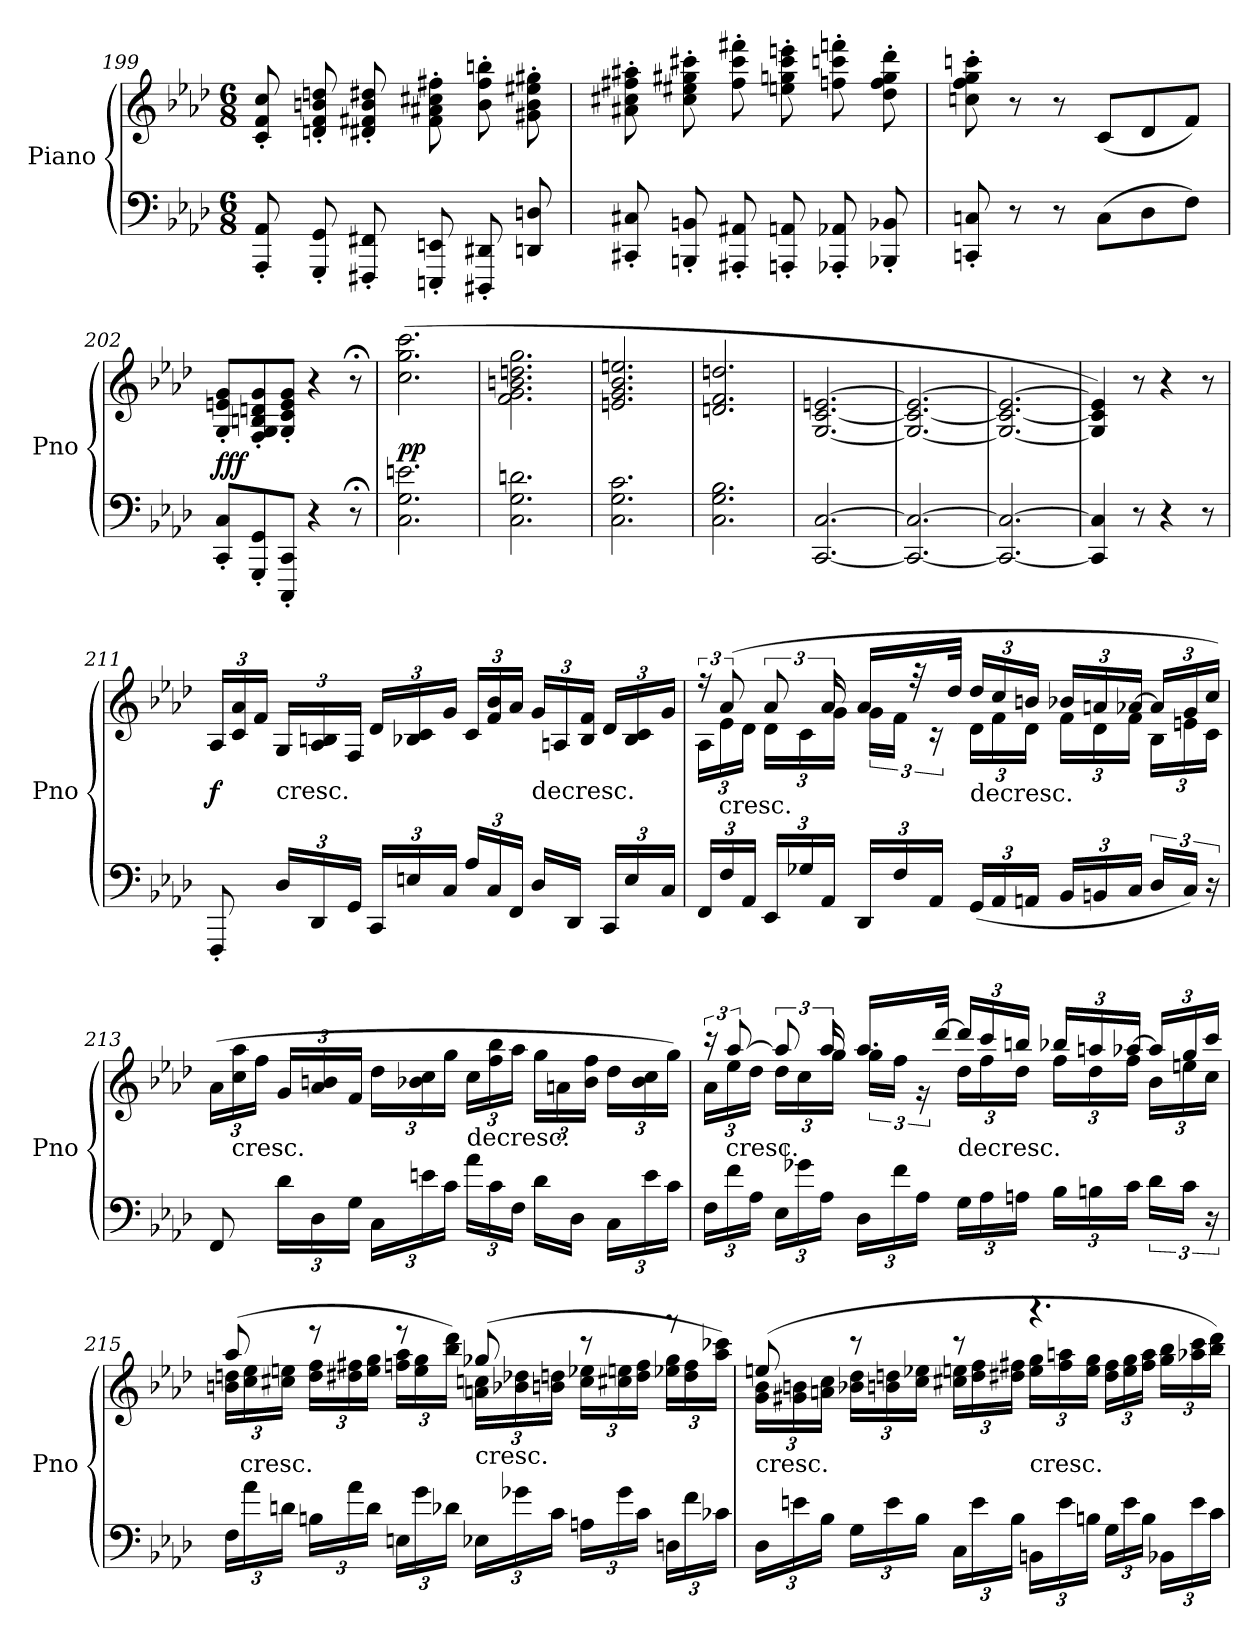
**kern	**kern	**dynam
*part1	*part1	*part1
*staff2	*staff1	*staff1/2
*I"Piano	*	*
*I'Pno	*	*
*clefF4	*clefG2	*
*k[b-e-a-d-]	*k[b-e-a-d-]	*
*M6/8	*M6/8	*
=199	=199	=199
8AAA-'/ 8AA-'/	8c'/ 8f'/ 8cc'/	.
8GGG'/ 8GG'/	8dn'/ 8f'/ 8bn'/ 8ddn'/	.
8FFF#X'/ 8FF#X'/	8d#X'/ 8f#X'/ 8b'/ 8dd#X'/	.
8EEEn'/ 8EEn'/	8f#'\ 8a#X'\ 8cc#X'\ 8ff#X'\	.
8DDD#X'/ 8DD#X'/	8b'\ 8ff#'\ 8bbn'\	.
8DDn/ 8Dn/	8g#X'\ 8b'\ 8ee#X'\ 8gg#X'\	.
=200	=200	=200
8CC#X'/ 8C#X'/	8a#X'\ 8cc#X'\ 8ff#X'\ 8aa#X'\	.
8BBBn'/ 8BBn'/	8cc#'\ 8ee#X'\ 8gg#X'\ 8ccc#X'\	.
8AAA#X'/ 8AA#X'/	8ff#'\ 8ccc#'\ 8fff#X'\	.
8AAAn'/ 8AAn'/	8een'\ 8ggn'\ 8ccc#'\ 8eeen'\	.
8AAA-X'/ 8AA-X'/	8ffn'\ 8cccn'\ 8fffn'\	.
8BBB-X'/ 8BB-X'/	8dd-'\ 8ff'\ 8gg'\ 8ddd-'\	.
=201	=201	=201
8CCn'/ 8Cn'/	8ccn'\ 8ff'\ 8gg'\ 8cccn'\	.
8r	8r	.
8r	8r	.
(8C\L	(8c/L	.
8D-\	8d-/	.
8F\J)	8f/J)	.
=202	=202	=202
8CC'/ 8C'/L	8G'/ 8en'/ 8g'/L	fff
8GGG'/ 8GG'/	8F'/ 8G'/ 8Bn'/ 8dn'/ 8g'/	.
8CCC'/ 8CC'/J	8G'/ 8c'/ 8e'/ 8g'/J	.
4r	4r	.
8r;<	8r;<	.
=203	=203	=203
2.C\ 2.G\ 2.en\	(2.cc\ 2.gg\ 2.ccc\	pp
=204	=204	=204
2.C\ 2.G\ 2.dn\	2.f\ 2.g\ 2.bn\ 2.ddn\ 2.gg\	.
=205	=205	=205
2.C\ 2.G\ 2.c\	2.en/ 2.g/ 2.b-/ 2.een/	.
=206	=206	=206
2.C\ 2.G\ 2.B-\	2.dn/ 2.f/ 2.ddn/	.
=207	=207	=207
[2.CC/ [2.C/	[2.G/ [2.c/ [2.en/	.
=208	=208	=208
2.CC_/ 2.C_/	2.G_/ 2.c_/ 2.e_/	.
=209	=209	=209
2.CC_/ 2.C_/	2.G_/ 2.c_/ 2.e_/	.
=210	=210	=210
4CC]/ 4C]/	4G]/ 4c]/ 4e]/)	.
8r	8r	.
4r	4r	.
8r	8r	.
=211	=211	=211
8FFF'/	24A-/LL	f
.	24c/ 24a-/	.
.	24f/JJ	.
!	!LO:TX:c:t=cresc.	!
24D-/LL	24G/LL	.
24DD-/	24A-/ 24Bn/	.
24GG/JJ	24F/JJ	.
24CC/LL	24d-/LL	.
24En/	24B-X/ 24c/	.
24C/JJ	24g/JJ	.
24A-/LL	24c/LL	.
24C/	24f/ 24b-/	.
24FF/JJ	24a-/JJ	.
!	!LO:TX:c:t=decresc.	!
16D-/LL	24g/LL	.
.	24An/	.
16DD-/JJ	.	.
.	24B-/ 24f/JJ	.
24CC/LL	24d-/LL	.
24E/	24B-/ 24c/	.
24C/JJ	24g/JJ	.
=212	=212	=212
*	*^	*
24FF/LL	24r	24A-\LL	.
!	!LO:TX:c:t=cresc.	!	!
24F/	(12a-/	24e-\	.
24AA-/JJ	.	24d-\JJ	.
24EE-/LL	12a-/	24d-\LL	.
24G-X/	.	24c\	.
24AA-/JJ	24a-/	24g\JJ	.
24DD-/LL	16a-/LL	24g\LL	.
24F/	.	24f\JJ	.
.	32r	.	.
24AA-/JJ	.	24r	.
.	32dd-/JJk	.	.
!	!LO:TX:c:t=decresc.	!	!
(24GG/LL	24dd-/LL	24d-\LL	.
24AA-/	24cc/	24f\	.
24AAn/JJ	24bn/JJ	24d-\JJ	.
24BB-/LL	24b-X/LL	24f\LL	.
24BBn/	24an/	24d-\	.
24C/JJ	[24a-X/JJ	24f\JJ	.
24D-/LL	24a-/LL]	24B-\LL	.
24C/JJ)	24g/	24en\	.
24r	24cc/JJ)	24c\JJ	.
*	*v	*v	*
=213	=213	=213
8FF/	(24a-\LL	.
!	!LO:TX:c:t=cresc.	!
.	24cc\ 24aa-\	.
.	24ff\JJ	.
24d-\LL	24g/LL	.
24D-\	24a-/ 24bn/	.
24G\JJ	24f/JJ	.
24C\LL	24dd-\LL	.
24en\	24b-X\ 24cc\	.
24c\JJ	24gg\JJ	.
!	!LO:TX:c:t=decresc.	!
24a-\LL	24cc\LL	.
24c\	24ff\ 24bb-\	.
24F\JJ	24aa-\JJ	.
16d-\LL	24gg\LL	.
.	24an\	.
16D-\JJ	.	.
.	24b-\ 24ff\JJ	.
24C\LL	24dd-\LL	.
24e\	24b-\ 24cc\	.
24c\JJ	24gg\JJ)	.
=214	=214	=214
*	*^	*
24F\LL	24r	24a-\LL	.
!	!LO:TX:c:t=cresc.	!	!
24f\	[12aa-/	24ee-\	.
24A-\JJ	.	24dd-\JJ	.
24E-\LL	12aa-/]	24dd-\LL	.
24g-X\	.	24cc\	.
24A-\JJ	24aa-/	24gg\JJ	.
24D-\LL	16.aa-/LL	24gg\LL	.
24f\	.	24ff\JJ	.
24A-\JJ	.	24r	.
.	[32ddd-/JJk	.	.
!	!LO:TX:c:t=decresc.	!	!
24G\LL	24ddd-/LL]	24dd-\LL	.
24A-\	24ccc/	24ff\	.
24An\JJ	24bbn/JJ	24dd-\JJ	.
24B-\LL	24bb-X/LL	24ff\LL	.
24Bn\	24aan/	24dd-\	.
24c\JJ	[24aa-X/JJ	24ff\JJ	.
24d-\LL	24aa-/LL]	24b-\LL	.
24c\JJ	24gg/	24een\	.
24r	24ccc/JJ	24cc\JJ	.
=215	=215	=215	=215
24F\LL	(8aa-/	24bn\ 24ddn\LL	.
!	!	!LO:TX:c:t=cresc.	!
24a-\	.	24cc\ 24ee-\	.
24dn\JJ	.	24cc#X\ 24een\JJ	.
24Bn\LL	8r	24dd\ 24ff\LL	.
24a-\	.	24dd#X\ 24ff#X\	.
24d\JJ	.	24ee\ 24gg\JJ	.
24En\LL	8r	24ffn\ 24aa-\LL	.
24g\	.	24ee\ 24gg\	.
24d-X\JJ	.	24bb-\ 24ddd-\JJ)	.
!	!LO:TX:c:t=cresc.	!	!
24E-X\LL	(8gg-X/	24an\ 24ccn\LL	.
24g-X\	.	24b-X\ 24dd-X\	.
24c\JJ	.	24bn\ 24ddn\JJ	.
24An\LL	8r	24cc\ 24ee-X\LL	.
24g-\	.	24cc#X\ 24een\	.
24c\JJ	.	24dd\ 24ff\JJ	.
24Dn\LL	8r	24ee-X\ 24gg-\LL	.
24f\	.	24dd\ 24ff\	.
24c-X\JJ	.	24aa-\ 24ccc-X\JJ)	.
=216	=216	=216	=216
!	!LO:TX:c:t=cresc.	!	!
24D-\LL	(8een/	24g\ 24b-\LL	.
24en\	.	24g#X\ 24bn\	.
24B-\JJ	.	24an\ 24cc\JJ	.
24G\LL	8r	24b-X\ 24dd-\LL	.
24e\	.	24bn\ 24ddn\	.
24B-\JJ	.	24cc\ 24ee-X\JJ	.
24C\LL	8r	24cc#X\ 24een\LL	.
24e\	.	24dd\ 24ff\	.
24B-\JJ	.	24dd#X\ 24ff#X\JJ	.
!	!LO:TX:c:t=cresc.	!	!
24BBn\LL	4.r	24ee\ 24gg\LL	.
24e\	.	24ff#\ 24aan\	.
24Bn\JJ	.	24ee\ 24gg\JJ	.
24G\LL	.	24dd#\ 24ff#\LL	.
24e\	.	24ee\ 24gg\	.
24B\JJ	.	24ff#\ 24aa\JJ	.
24BB-X\LL	.	24gg\ 24bb-\LL	.
24e\	.	24aa-X\ 24ccc\	.
24c\JJ	.	24bb-\ 24ddd-\JJ)	.
*	*v	*v	*
=	=	=
*-	*-	*-
